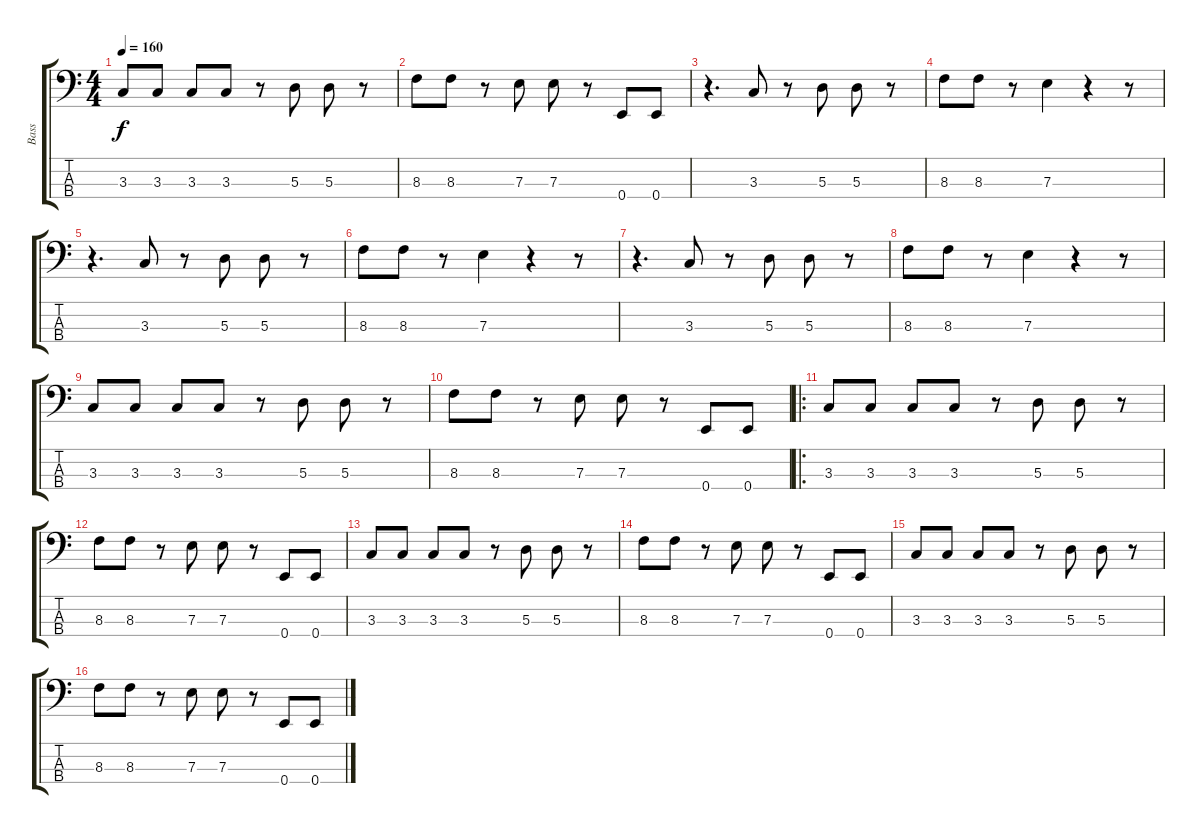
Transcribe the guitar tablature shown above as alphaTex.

\track ("Bass" "Bass") {instrument electricbassfinger}
\staff {score tabs}
\tuning (G2 D2 A1 E1) {hide}
\ts (4 4)
\tempo 160
\clef f4
\ks c
3.3.8{dy f} 3.3.8 3.3.8 3.3.8 r.8 5.3.8 5.3.8 r.8 |
8.3.8 8.3.8 r.8 7.3.8 7.3.8 r.8 0.4.8 0.4.8 |
r.4{d} 3.3.8 r.8 5.3.8 5.3.8 r.8 |
8.3.8 8.3.8 r.8 7.3.4 r.4 r.8 |
r.4{d} 3.3.8 r.8 5.3.8 5.3.8 r.8 |
8.3.8 8.3.8 r.8 7.3.4 r.4 r.8 |
r.4{d} 3.3.8 r.8 5.3.8 5.3.8 r.8 |
8.3.8 8.3.8 r.8 7.3.4 r.4 r.8 |
3.3.8 3.3.8 3.3.8 3.3.8 r.8 5.3.8 5.3.8 r.8 |
8.3.8 8.3.8 r.8 7.3.8 7.3.8 r.8 0.4.8 0.4.8 |
\ro
3.3.8{volume 13} 3.3.8 3.3.8 3.3.8 r.8 5.3.8 5.3.8 r.8 |
8.3.8 8.3.8 r.8 7.3.8 7.3.8 r.8 0.4.8 0.4.8 |
3.3.8 3.3.8 3.3.8 3.3.8 r.8 5.3.8 5.3.8 r.8 |
8.3.8 8.3.8 r.8 7.3.8 7.3.8 r.8 0.4.8 0.4.8 |
3.3.8 3.3.8 3.3.8 3.3.8 r.8 5.3.8 5.3.8 r.8 |
8.3.8 8.3.8 r.8 7.3.8 7.3.8 r.8 0.4.8 0.4.8
